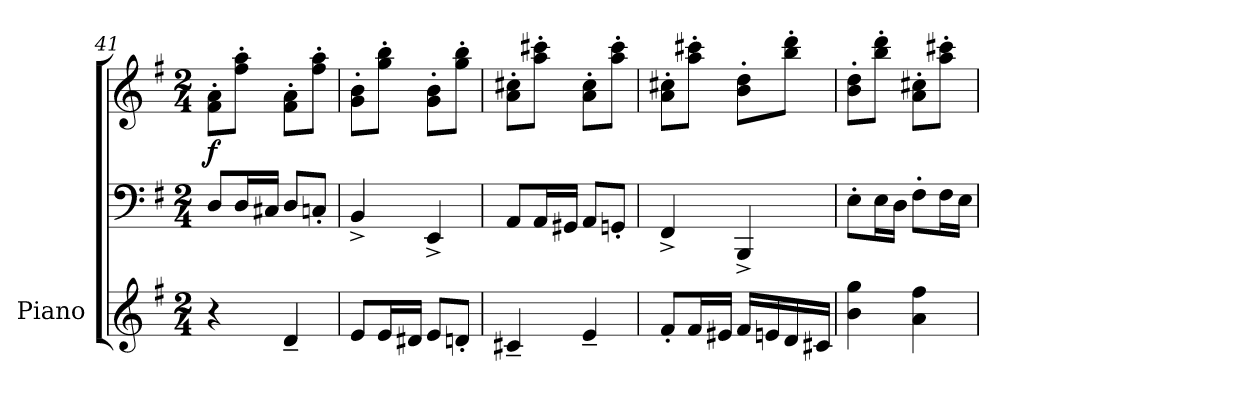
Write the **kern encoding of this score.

**kern	**kern	**kern	**dynam
*part1	*part1	*part1	*part1
*staff3	*staff2	*staff1	*staff1/2/3
*I"Piano	*	*	*
*I'Pno.	*	*	*
*clefG2	*clefF4	*clefG2	*
*k[f#]	*k[f#]	*k[f#]	*
*M2/4	*M2/4	*M2/4	*
=41	=41	=41	=41
!	!	!	!LO:DY:b
4r	8D/L	8f#\' 8a\'L	f
.	16D/L	8ff#\' 8aa\'J	.
.	16C#X/JJ	.	.
4d~/	8D/L	8f#\' 8a\'L	.
.	8Cn'/J	8ff#\' 8aa\'J	.
=42	=42	=42	=42
8e/L	4BB^/	8g\' 8b\'L	.
16e/L	.	8gg\' 8bb\'J	.
16d#X/JJ	.	.	.
8e/L	4EE^/	8g\' 8b\'L	.
8dn'/J	.	8gg\' 8bb\'J	.
=43	=43	=43	=43
4c#X~/	8AA/L	8a\' 8cc#X\'L	.
.	16AA/L	8aa\' 8ccc#X\'J	.
.	16GG#X/JJ	.	.
4e~/	8AA/L	8a\' 8cc#\'L	.
.	8GGn'/J	8aa\' 8ccc#\'J	.
=44	=44	=44	=44
8f#'/L	4FF#^/	8a\' 8cc#X\'L	.
16f#/L	.	8aa\' 8ccc#X\'J	.
16e#X/JJ	.	.	.
16f#/LL	4BBB^/	8b\' 8dd\'L	.
16en/	.	.	.
16d/	.	8bb\' 8ddd\'J	.
16c#X/JJ	.	.	.
=45	=45	=45	=45
4b\ 4gg\	8E'\L	8b\' 8dd\'L	.
.	16E\L	8bb\' 8ddd\'J	.
.	16D\JJ	.	.
4a\ 4ff#\	8F#'\L	8a\' 8cc#X\'L	.
.	16F#\L	8aa\' 8ccc#X\'J	.
.	16E\JJ	.	.
=	=	=	=
*-	*-	*-	*-
